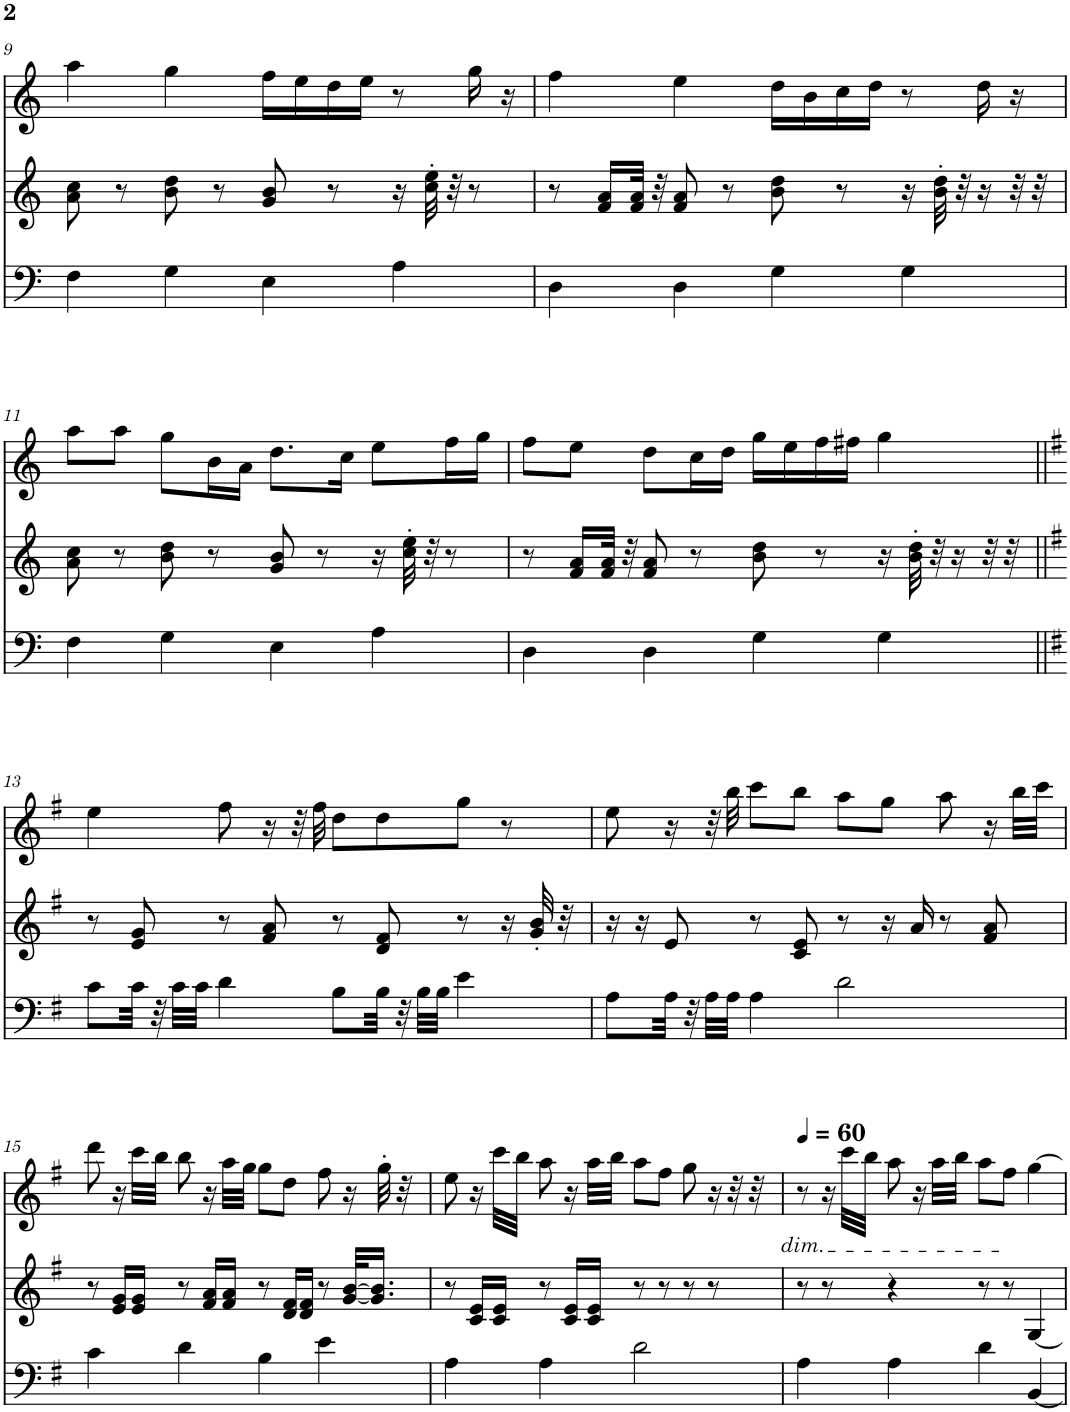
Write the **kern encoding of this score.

**kern	**kern	**kern
*part1	*part1	*part1
*staff3	*staff2	*staff1
*I"Piano	*	*
*I'Pno.	*	*
!!LO:PB:g=z
*clefF4	*clefG2	*clefG2
*k[]	*k[]	*k[]
*M4/4	*M4/4	*M4/4
=9	=9	=9
4F\	8a\ 8cc\	4aa\
.	8r	.
4G\	8b\ 8dd\	4gg\
.	8r	.
4E\	8g/ 8b/	16ff\LL
.	.	16ee\
.	8r	16dd\
.	.	16ee\JJ
4A\	16r	8r
.	32cc\' 32ee\'	.
.	32r	.
.	8r	16gg\
.	.	16r
=10	=10	=10
4D\	8r	4ff\
.	16f/ 16a/LL	.
.	32f/ 32a/JJk	.
.	32r	.
4D\	8f/ 8a/	4ee\
.	8r	.
4G\	8b\ 8dd\	16dd\LL
.	.	16b\
.	8r	16cc\
.	.	16dd\JJ
4G\	16r	8r
.	32b\' 32dd\'	.
.	32r	.
.	16r	16dd\
.	32r	16r
.	32r	.
!!LO:LB:g=z
=11	=11	=11
4F\	8a\ 8cc\	8aa\L
.	8r	8aa\J
4G\	8b\ 8dd\	8gg\L
.	8r	16b\L
.	.	16a\JJ
4E\	8g/ 8b/	8.dd\L
.	8r	.
.	.	16cc\Jk
4A\	16r	8ee\L
.	32cc\' 32ee\'	.
.	32r	.
.	8r	16ff\L
.	.	16gg\JJ
=12	=12	=12
4D\	8r	8ff\L
.	16f/ 16a/LL	8ee\J
.	32f/ 32a/JJk	.
.	32r	.
4D\	8f/ 8a/	8dd\L
.	8r	16cc\L
.	.	16dd\JJ
4G\	8b\ 8dd\	16gg\LL
.	.	16ee\
.	8r	16ff\
.	.	16ff#X\JJ
4G\	16r	4gg\
.	32b\' 32dd\'	.
.	32r	.
.	16r	.
.	32r	.
.	32r	.
!!LO:LB:g=z
=13||	=13||	=13||
*k[f#]	*k[f#]	*k[f#]
8c\L	8r	4ee\
32c\Jkk	8e/ 8g/	.
32r	.	.
32c\LLL	.	.
32c\JJJ	.	.
4d\	8r	8ff#\
.	8f#/ 8a/	16r
.	.	32r
.	.	32ff#\
8B\L	8r	8dd\L
32B\Jkk	8d/ 8f#/	8dd\
32r	.	.
32B\LLL	.	.
32B\JJJ	.	.
4e\	8r	8gg\J
.	16r	8r
.	32g/' 32b/'	.
.	32r	.
=14	=14	=14
8A\L	16r	8ee\
.	16r	.
32A\Jkk	8e/	16r
32r	.	.
32A\LLL	.	32r
32A\JJJ	.	32bb\
4A\	8r	8ccc\L
.	8c/ 8e/	8bb\J
2d\	8r	8aa\L
.	16r	8gg\J
.	16a/	.
.	8r	8aa\
.	8f#/ 8a/	16r
.	.	32bb\LLL
.	.	32ccc\JJJ
!!LO:LB:g=z
=15	=15	=15
4c\	8r	8ddd\
.	16e/ 16g/LL	16r
.	16e/ 16g/JJ	32ccc\LLL
.	.	32bb\JJJ
4d\	8r	8bb\
.	16f#/ 16a/LL	16r
.	16f#/ 16a/JJ	32aa\LLL
.	.	32gg\JJJ
4B\	8r	8gg\L
.	16d/ 16f#/LL	8dd\J
.	16d/ 16f#/JJ	.
4e\	8r	8ff#\
.	[32g/ [32b/KLL	16r
.	16.g/] 16.b/]JJ	.
.	.	32gg'\
.	.	32r
=16	=16	=16
4A\	8r	8ee\
.	16c/ 16e/LL	16r
.	16c/ 16e/JJ	32ccc\LLL
.	.	32bb\JJJ
4A\	8r	8aa\
.	16c/ 16e/LL	16r
.	16c/ 16e/JJ	32aa\LLL
.	.	32bb\JJJ
2d\	8r	8aa\L
.	8r	8ff#\J
.	8r	8gg\
.	8r	16r
.	.	32r
.	.	32r
=17	=17	=17
*	*	*MM60
!	!	!LO:TX:b:i:t=dim.
4A\	8r	8r
.	8r	16r
.	.	32ccc\LLL
.	.	32bb\JJJ
4A\	4r	8aa\
.	.	16r
.	.	32aa\LLL
.	.	32bb\JJJ
4d\	8r	8aa\L
.	8r	8ff#\J
[4BB/	[4G/	[4gg\
=	=	=
*-	*-	*-
